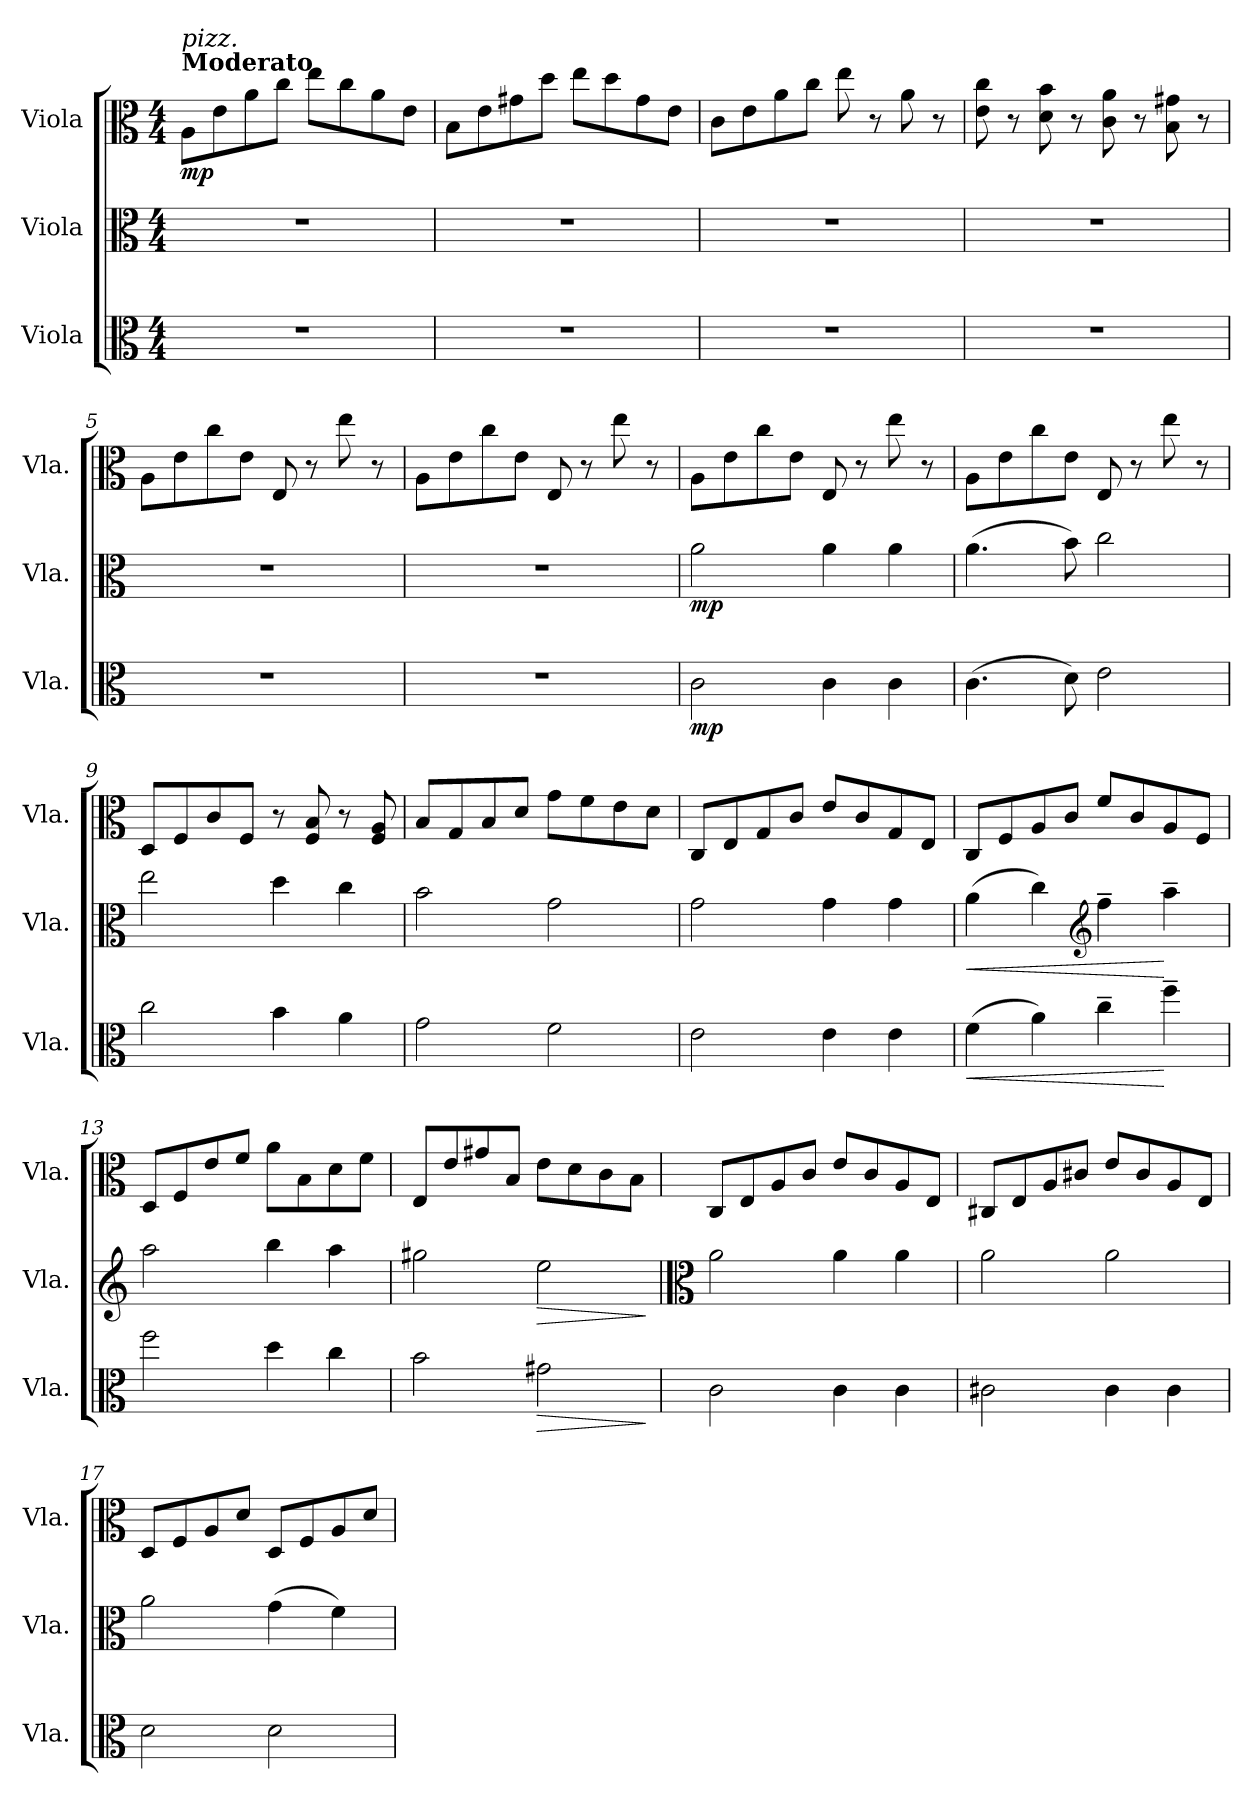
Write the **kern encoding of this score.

**kern	**dynam	**kern	**dynam	**kern	**dynam
*part3	*part3	*part2	*part2	*part1	*part1
*staff3	*staff3	*staff2	*staff2	*staff1	*staff1
*I"Viola	*	*I"Viola	*	*I"Viola	*
*I'Vla.	*	*I'Vla.	*	*I'Vla.	*
*clefC3	*	*clefC3	*	*clefC3	*
*k[]	*	*k[]	*	*k[]	*
*M4/4	*	*M4/4	*	*M4/4	*
=1	=1	=1	=1	=1	=1
!	!	!	!	!LO:TX:a:B:t=Moderato	!
!	!	!	!	!LO:TX:a:i:t=pizz.	!
!	!	!	!	!	!LO:DY:b
1r	.	1r	.	8A\L	mp
.	.	.	.	8e\	.
.	.	.	.	8a\	.
.	.	.	.	8cc\J	.
.	.	.	.	8ee\L	.
.	.	.	.	8cc\	.
.	.	.	.	8a\	.
.	.	.	.	8e\J	.
=2	=2	=2	=2	=2	=2
1r	.	1r	.	8B\L	.
.	.	.	.	8e\	.
.	.	.	.	8g#X\	.
.	.	.	.	8dd\J	.
.	.	.	.	8ee\L	.
.	.	.	.	8dd\	.
.	.	.	.	8g#\	.
.	.	.	.	8e\J	.
=3	=3	=3	=3	=3	=3
1r	.	1r	.	8c\L	.
.	.	.	.	8e\	.
.	.	.	.	8a\	.
.	.	.	.	8cc\J	.
.	.	.	.	8ee\	.
.	.	.	.	8r	.
.	.	.	.	8a\	.
.	.	.	.	8r	.
=4	=4	=4	=4	=4	=4
1r	.	1r	.	8e\ 8cc\	.
.	.	.	.	8r	.
.	.	.	.	8d\ 8b\	.
.	.	.	.	8r	.
.	.	.	.	8c\ 8a\	.
.	.	.	.	8r	.
.	.	.	.	8B\ 8g#X\	.
.	.	.	.	8r	.
=5	=5	=5	=5	=5	=5
1r	.	1r	.	8A\L	.
.	.	.	.	8e\	.
.	.	.	.	8cc\	.
.	.	.	.	8e\J	.
.	.	.	.	8E/	.
.	.	.	.	8r	.
.	.	.	.	8ee\	.
.	.	.	.	8r	.
!!LO:LB:g=z
=6	=6	=6	=6	=6	=6
1r	.	1r	.	8A\L	.
.	.	.	.	8e\	.
.	.	.	.	8cc\	.
.	.	.	.	8e\J	.
.	.	.	.	8E/	.
.	.	.	.	8r	.
.	.	.	.	8ee\	.
.	.	.	.	8r	.
=7	=7	=7	=7	=7	=7
!	!LO:DY:b	!	!LO:DY:b	!	!
2c\	mp	2a\	mp	8A\L	.
.	.	.	.	8e\	.
.	.	.	.	8cc\	.
.	.	.	.	8e\J	.
4c\	.	4a\	.	8E/	.
.	.	.	.	8r	.
4c\	.	4a\	.	8ee\	.
.	.	.	.	8r	.
=8	=8	=8	=8	=8	=8
(4.c\	.	(4.a\	.	8A\L	.
.	.	.	.	8e\	.
.	.	.	.	8cc\	.
8d\)	.	8b\)	.	8e\J	.
2e\	.	2cc\	.	8E/	.
.	.	.	.	8r	.
.	.	.	.	8ee\	.
.	.	.	.	8r	.
=9	=9	=9	=9	=9	=9
2cc\	.	2ee\	.	8D/L	.
.	.	.	.	8F/	.
.	.	.	.	8c/	.
.	.	.	.	8F/J	.
4b\	.	4dd\	.	8r	.
.	.	.	.	8F/ 8B/	.
4a\	.	4cc\	.	8r	.
.	.	.	.	8F/ 8A/	.
=10	=10	=10	=10	=10	=10
2g\	.	2b\	.	8B/L	.
.	.	.	.	8G/	.
.	.	.	.	8B/	.
.	.	.	.	8d/J	.
2f\	.	2g\	.	8g\L	.
.	.	.	.	8f\	.
.	.	.	.	8e\	.
.	.	.	.	8d\J	.
!!LO:LB:g=z
=11	=11	=11	=11	=11	=11
2e\	.	2g\	.	8C/L	.
.	.	.	.	8E/	.
.	.	.	.	8G/	.
.	.	.	.	8c/J	.
4e\	.	4g\	.	8e/L	.
.	.	.	.	8c/	.
4e\	.	4g\	.	8G/	.
.	.	.	.	8E/J	.
=12	=12	=12	=12	=12	=12
!	!LO:HP:b	!	!LO:HP:b	!	!
(4f\	<	(4a\	<	8C/L	.
.	.	.	.	8F/	.
4a\)	.	4cc\)	.	8A/	.
.	.	.	.	8c/J	.
*	*	*clefG2	*	*	*
4cc~\	.	4ff~\	.	8f/L	.
.	.	.	.	8c/	.
4ff~\	[	4aa~\	[	8A/	.
.	.	.	.	8F/J	.
=13	=13	=13	=13	=13	=13
2ff\	.	2aa\	.	8D/L	.
.	.	.	.	8F/	.
.	.	.	.	8e/	.
.	.	.	.	8f/J	.
4dd\	.	4bb\	.	8a\L	.
.	.	.	.	8B\	.
4cc\	.	4aa\	.	8d\	.
.	.	.	.	8f\J	.
=14	=14	=14	=14	=14	=14
2b\	.	2gg#X\	.	8E/L	.
.	.	.	.	8e/	.
.	.	.	.	8g#X/	.
.	.	.	.	8B/J	.
!	!LO:HP:b	!	!LO:HP:b	!	!
2g#X\	>	2ee\	>	8e\L	.
.	.	.	.	8d\	.
.	.	.	.	8c\	.
.	.	.	.	8B\J	.
.	]	.	]	.	.
=15	=15	=15	=15	=15	=15
*	*	*clefC3	*	*	*
2c\	.	2a\	.	8C/L	.
.	.	.	.	8E/	.
.	.	.	.	8A/	.
.	.	.	.	8c/J	.
4c\	.	4a\	.	8e/L	.
.	.	.	.	8c/	.
4c\	.	4a\	.	8A/	.
.	.	.	.	8E/J	.
!!LO:LB:g=z
=16	=16	=16	=16	=16	=16
2c#X\	.	2a\	.	8C#X/L	.
.	.	.	.	8E/	.
.	.	.	.	8A/	.
.	.	.	.	8c#X/J	.
4c#\	.	2a\	.	8e/L	.
.	.	.	.	8c#/	.
4c#\	.	.	.	8A/	.
.	.	.	.	8E/J	.
=17	=17	=17	=17	=17	=17
2d\	.	2a\	.	8D/L	.
.	.	.	.	8F/	.
.	.	.	.	8A/	.
.	.	.	.	8d/J	.
2d\	.	(4g\	.	8D/L	.
.	.	.	.	8F/	.
.	.	4f\)	.	8A/	.
.	.	.	.	8d/J	.
=	=	=	=	=	=
*-	*-	*-	*-	*-	*-
